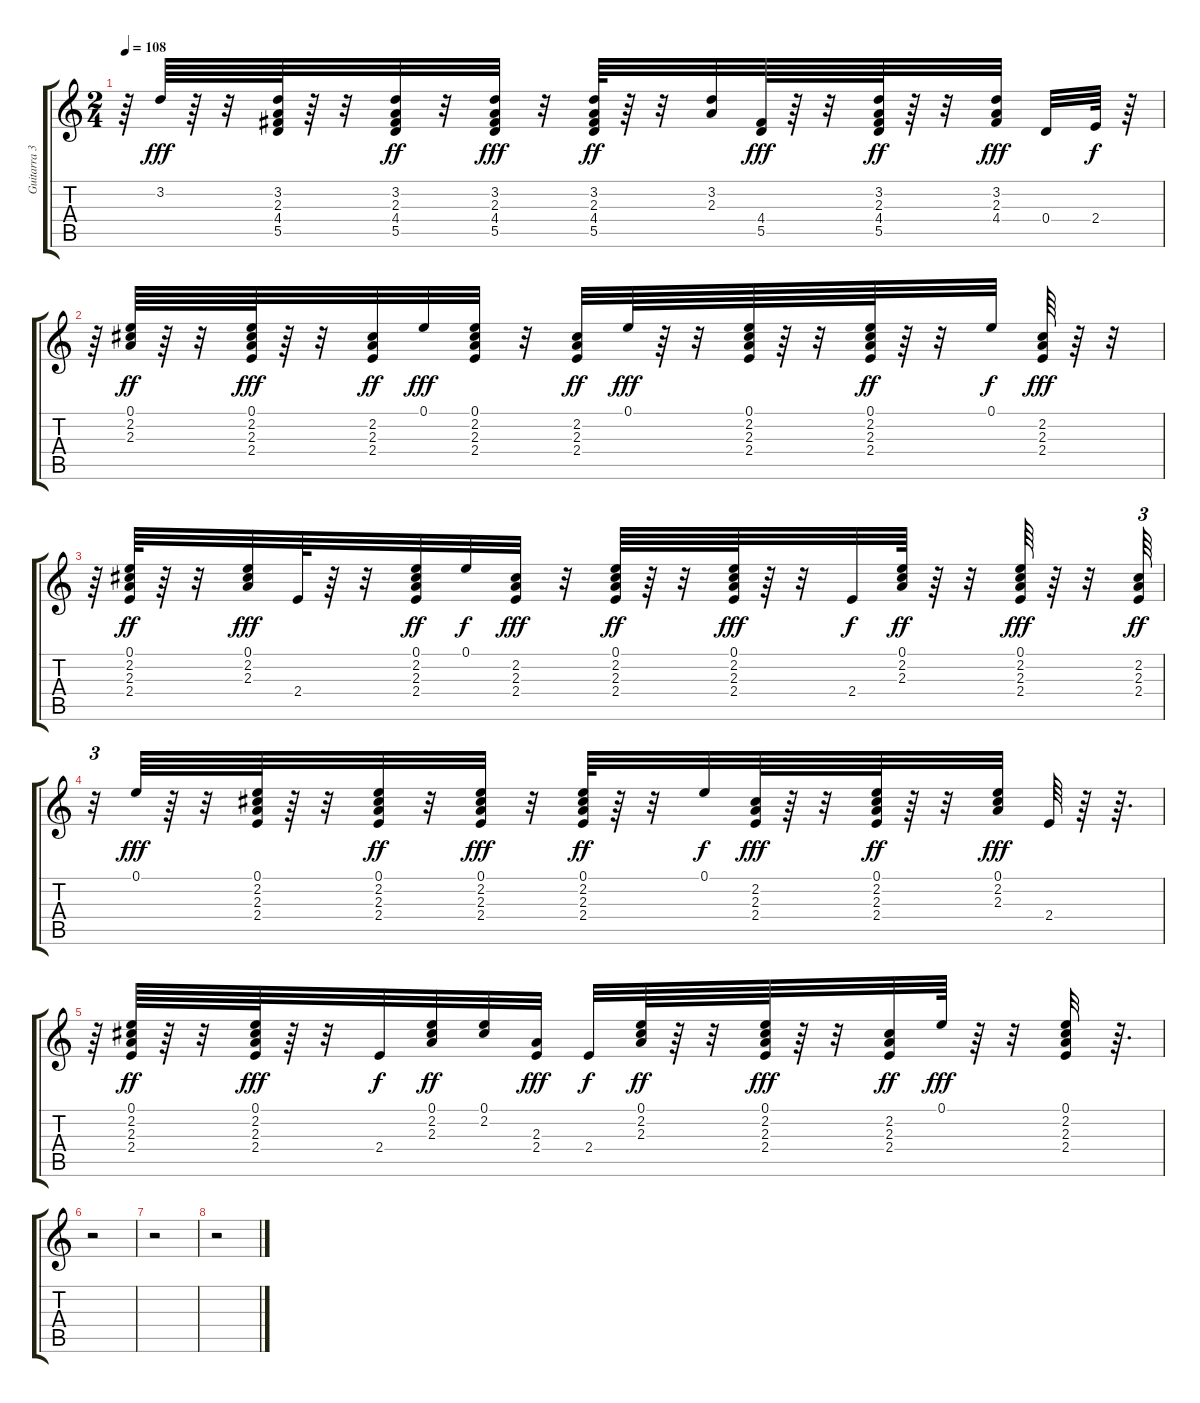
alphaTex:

\track ("Guitarra 3" "Guitarra 3") {instrument acousticguitarnylon}
\staff {score tabs}
\tuning (E4 B3 G3 D3 A2 E2) {hide}
\ts (2 4)
\tempo 108
\clef g2
\ks c
r.64{dy ff} 3.2.64{dy fff} r.64 r.32 (3.2 2.3 4.4 5.5).64 r.64 r.32 (3.2 2.3 4.4 5.5).32{dy ff} r.32 (3.2 2.3 4.4 5.5).32{dy fff} r.32 (3.2 2.3 4.4 5.5).64{dy ff} r.64 r.32 (3.2 2.3).32 (4.4 5.5).64{dy fff} r.64 r.32 (3.2 2.3 4.4 5.5).64{dy ff} r.64 r.32 (3.2 2.3 4.4).32{dy fff} 0.4.32 2.4.64{dy f} r.64 |
r.64 (0.1 2.2 2.3).64{dy ff} r.64 r.32 (0.1 2.2 2.3 2.4).64{dy fff} r.64 r.32 (2.2 2.3 2.4).32{dy ff} 0.1.32{dy fff} (0.1 2.2 2.3 2.4).32 r.32 (2.2 2.3 2.4).32{dy ff} 0.1.64{dy fff} r.64 r.32 (0.1 2.2 2.3 2.4).64 r.64 r.32 (0.1 2.2 2.3 2.4).64{dy ff} r.64 r.32 0.1.32{dy f} (2.2 2.3 2.4).64{dy fff} r.64 r.32 |
r.64 (0.1 2.2 2.3 2.4).64{dy ff} r.64 r.32 (0.1 2.2 2.3).32{dy fff} 2.4.64 r.64 r.32 (0.1 2.2 2.3 2.4).32{dy ff} 0.1.32{dy f} (2.2 2.3 2.4).32{dy fff} r.32 (0.1 2.2 2.3 2.4).64{dy ff} r.64 r.32 (0.1 2.2 2.3 2.4).64{dy fff} r.64 r.32 2.4.32{dy f} (0.1 2.2 2.3).64{dy ff} r.64 r.32 (0.1 2.2 2.3 2.4).64{dy fff} r.64 r.32 (2.2 2.3 2.4).64{tu (3 2) dy ff} |
r.32{tu (3 2)} 0.1.64{dy fff} r.64 r.32 (0.1 2.2 2.3 2.4).64 r.64 r.32 (0.1 2.2 2.3 2.4).32{dy ff} r.32 (0.1 2.2 2.3 2.4).32{dy fff} r.32 (0.1 2.2 2.3 2.4).64{dy ff} r.64 r.32 0.1.32{dy f} (2.2 2.3 2.4).64{dy fff} r.64 r.32 (0.1 2.2 2.3 2.4).64{dy ff} r.64 r.32 (0.1 2.2 2.3).32{dy fff} 2.4.64 r.64 r.64{d} |
r.64 (0.1 2.2 2.3 2.4).64{dy ff} r.64 r.32 (0.1 2.2 2.3 2.4).64{dy fff} r.64 r.32 2.4.32{dy f} (0.1 2.2 2.3).32{dy ff} (0.1 2.2).32 (2.3 2.4).32{dy fff} 2.4.32{dy f} (0.1 2.2 2.3).64{dy ff} r.64 r.32 (0.1 2.2 2.3 2.4).64{dy fff} r.64 r.32 (2.2 2.3 2.4).32{dy ff} 0.1.64{dy fff} r.64 r.32 (0.1 2.2 2.3 2.4).32 r.64{d} |
r.2 |
r.2 |
r.2
